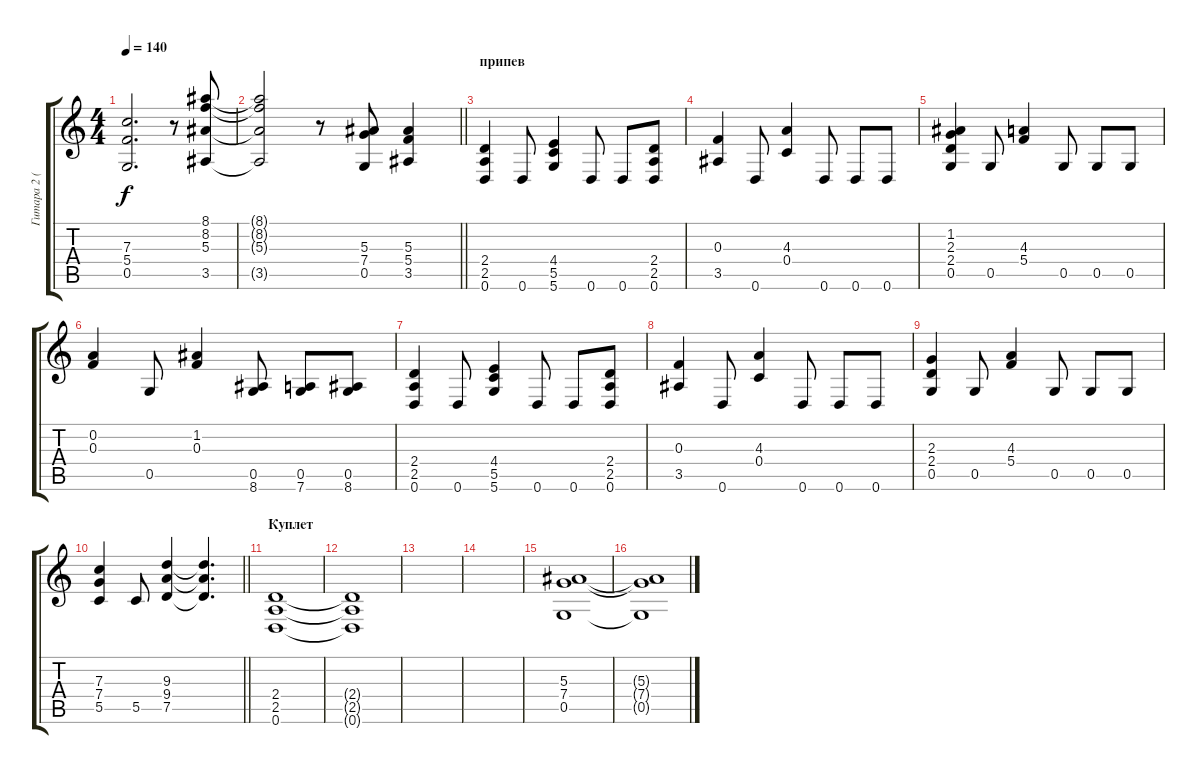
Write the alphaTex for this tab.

\track ("Гитара 2 (2)" "Гитара 2 (") {instrument distortionguitar}
\staff {score tabs}
\tuning (D4 A3 F3 C3 G2 D2) {hide}
\ts (4 4)
\tempo 140
\clef g2
\ks c
(7.3 5.4 0.5).2{d dy f} r.8 (8.1 8.2 5.3 3.5).8 |
\barLineRight lightlight
(8.1{t} 8.2{t} 5.3{t} 3.5{t}).2 r.8 (5.3 7.4 0.5).8 (5.3 5.4 3.5).4 |
\section ("" "припев")
(2.4 2.5 0.6).4 0.6.8 (4.4 5.5 5.6).4 0.6.8 0.6.8 (2.4 2.5 0.6).8 |
(0.3 3.5).4 0.6.8 (4.3 0.4).4 0.6.8 0.6.8 0.6.8 |
(1.2 2.3 2.4 0.5).4 0.5.8 (4.3 5.4).4 0.5.8 0.5.8 0.5.8 |
(0.2 0.3).4 0.5.8 (1.2 0.3).4 (0.5 8.6).8 (0.5 7.6).8 (0.5 8.6).8 |
(2.4 2.5 0.6).4 0.6.8 (4.4 5.5 5.6).4 0.6.8 0.6.8 (2.4 2.5 0.6).8 |
(0.3 3.5).4 0.6.8 (4.3 0.4).4 0.6.8 0.6.8 0.6.8 |
(2.3 2.4 0.5).4 0.5.8 (4.3 5.4).4 0.5.8 0.5.8 0.5.8 |
\barLineRight lightlight
(7.3 7.4 5.5).4 5.5.8 (9.3 9.4 7.5).4 (9.3{t} 9.4{t} 7.5{t}).4{d} |
\section ("" "Куплет")
(2.4 2.5 0.6).1 |
(2.4{t} 2.5{t} 0.6{t}).1 |
|
|
(5.3 7.4 0.5).1 |
(5.3{t} 7.4{t} 0.5{t}).1
